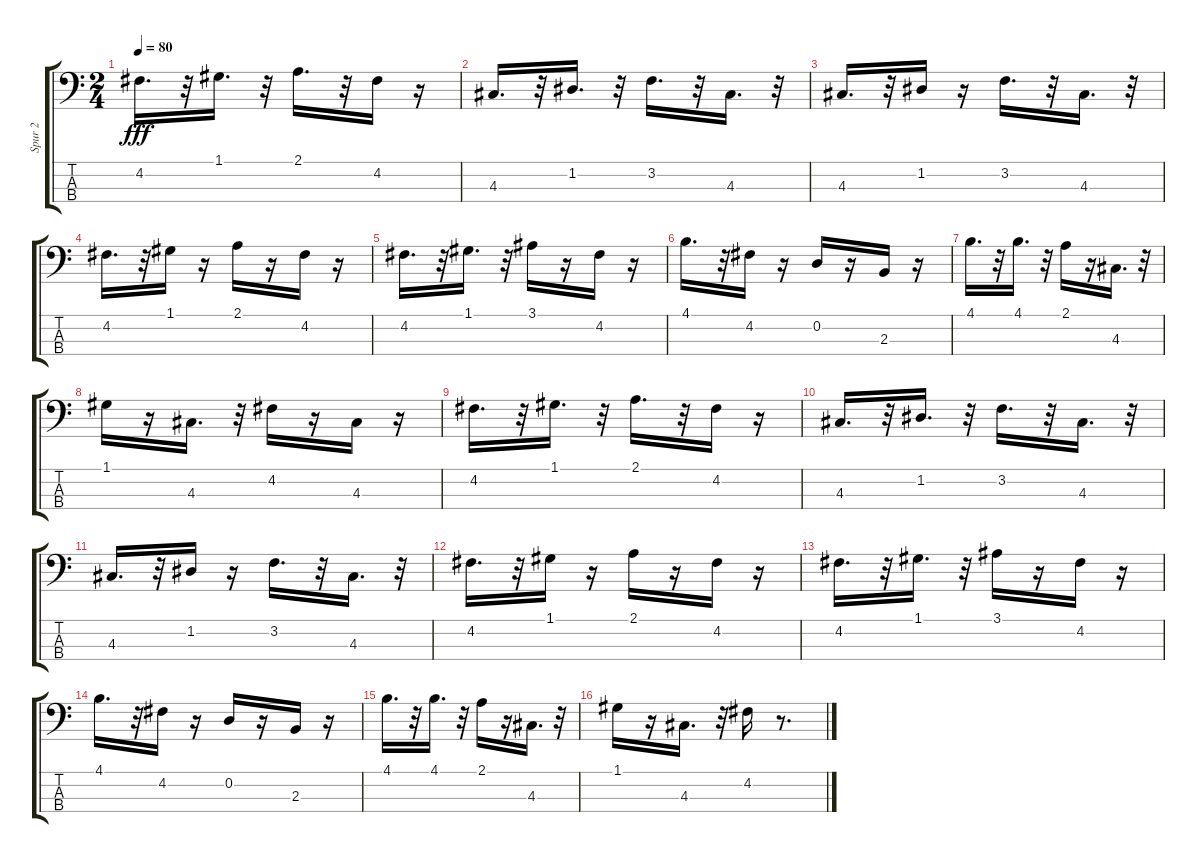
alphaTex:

\track ("Spur 2" "Spur 2") {instrument acousticbass}
\staff {score tabs}
\tuning (G2 D2 A1 E1) {hide}
\ts (2 4)
\tempo 80
\clef f4
\ks c
4.2.16{d dy fff} r.32 1.1.16{d} r.32 2.1.16{d} r.32 4.2.16 r.16 |
4.3.16{d} r.32 1.2.16{d} r.32 3.2.16{d} r.32 4.3.16{d} r.32 |
4.3.16{d} r.32 1.2.16 r.16 3.2.16{d} r.32 4.3.16{d} r.32 |
4.2.16{d} r.32 1.1.16 r.16 2.1.16 r.16 4.2.16 r.16 |
4.2.16{d} r.32 1.1.16{d} r.32 3.1.16 r.16 4.2.16 r.16 |
4.1.16{d} r.32 4.2.16 r.16 0.2.16 r.16 2.3.16 r.16 |
4.1.16{d} r.32 4.1.16{d} r.32 2.1.16 r.16 4.3.16{d} r.32 |
1.1.16 r.16 4.3.16{d} r.32 4.2.16 r.16 4.3.16 r.16 |
4.2.16{d} r.32 1.1.16{d} r.32 2.1.16{d} r.32 4.2.16 r.16 |
4.3.16{d} r.32 1.2.16{d} r.32 3.2.16{d} r.32 4.3.16{d} r.32 |
4.3.16{d} r.32 1.2.16 r.16 3.2.16{d} r.32 4.3.16{d} r.32 |
4.2.16{d} r.32 1.1.16 r.16 2.1.16 r.16 4.2.16 r.16 |
4.2.16{d} r.32 1.1.16{d} r.32 3.1.16 r.16 4.2.16 r.16 |
4.1.16{d} r.32 4.2.16 r.16 0.2.16 r.16 2.3.16 r.16 |
4.1.16{d} r.32 4.1.16{d} r.32 2.1.16 r.16 4.3.16{d} r.32 |
1.1.16 r.16 4.3.16{d} r.32 4.2.16 r.8{d}
